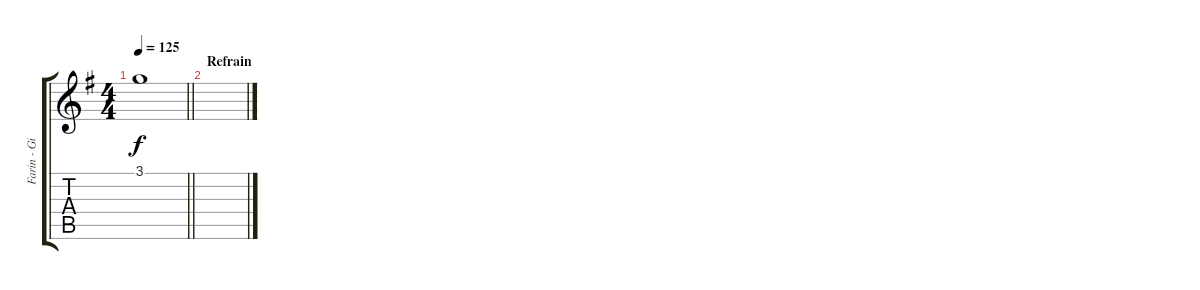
\track ("Farin - Gitarre 3 (Clean)" "Farin - Gi") {instrument electricguitarclean}
\staff {score tabs}
\tuning (E4 B3 G3 D3 A2 E2) {hide}
\ts (4 4)
\tempo 125
\clef g2
\barLineRight lightlight
\ks g
3.1.1{dy f} |
\section ("" "Refrain")
